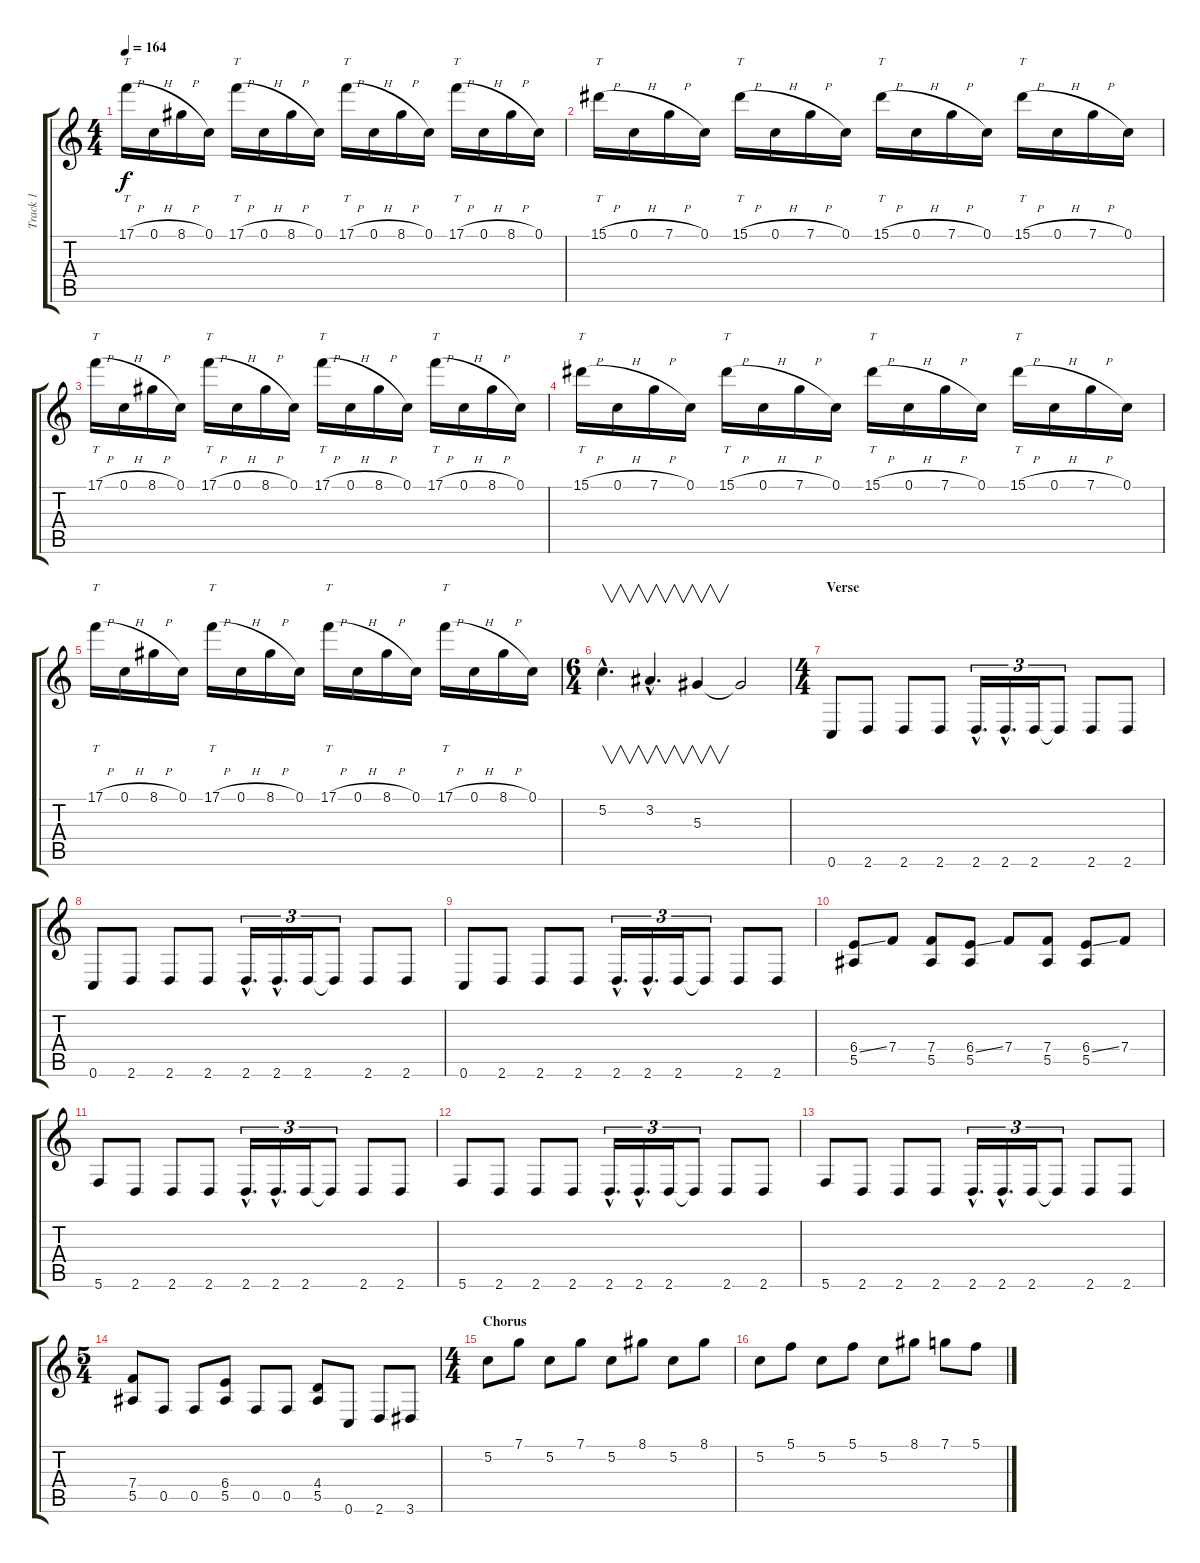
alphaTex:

\track ("Track 1" "Track 1") {instrument overdrivenguitar}
\staff {score tabs}
\tuning (C4 G3 Eb3 Bb2 F2 C2) {hide}
\ts (4 4)
\tempo 164
\clef g2
\ks c
17.1{h}.16{tt dy f} 0.1{h}.16 8.1{h}.16 0.1.16 17.1{h}.16{tt} 0.1{h}.16 8.1{h}.16 0.1.16 17.1{h}.16{tt} 0.1{h}.16 8.1{h}.16 0.1.16 17.1{h}.16{tt} 0.1{h}.16 8.1{h}.16 0.1.16 |
15.1{h}.16{tt} 0.1{h}.16 7.1{h}.16 0.1.16 15.1{h}.16{tt} 0.1{h}.16 7.1{h}.16 0.1.16 15.1{h}.16{tt} 0.1{h}.16 7.1{h}.16 0.1.16 15.1{h}.16{tt} 0.1{h}.16 7.1{h}.16 0.1.16 |
17.1{h}.16{tt} 0.1{h}.16 8.1{h}.16 0.1.16 17.1{h}.16{tt} 0.1{h}.16 8.1{h}.16 0.1.16 17.1{h}.16{tt} 0.1{h}.16 8.1{h}.16 0.1.16 17.1{h}.16{tt} 0.1{h}.16 8.1{h}.16 0.1.16 |
15.1{h}.16{tt} 0.1{h}.16 7.1{h}.16 0.1.16 15.1{h}.16{tt} 0.1{h}.16 7.1{h}.16 0.1.16 15.1{h}.16{tt} 0.1{h}.16 7.1{h}.16 0.1.16 15.1{h}.16{tt} 0.1{h}.16 7.1{h}.16 0.1.16 |
17.1{h}.16{tt} 0.1{h}.16 8.1{h}.16 0.1.16 17.1{h}.16{tt} 0.1{h}.16 8.1{h}.16 0.1.16 17.1{h}.16{tt} 0.1{h}.16 8.1{h}.16 0.1.16 17.1{h}.16{tt} 0.1{h}.16 8.1{h}.16 0.1.16 |
\ts (6 4)
5.2{hac}.4{v d} 3.2{hac}.4{v d} 5.3.4{v} 5.3{t}.2 |
\ts (4 4)
\section ("" "Verse")
0.6.8 2.6.8 2.6.8 2.6.8 2.6{hac}.16{d tu (3 2)} 2.6{hac}.16{d tu (3 2)} 2.6.16{tu (3 2)} 2.6{t}.8{tu (3 2)} 2.6.8 2.6.8 |
0.6.8 2.6.8 2.6.8 2.6.8 2.6{hac}.16{d tu (3 2)} 2.6{hac}.16{d tu (3 2)} 2.6.16{tu (3 2)} 2.6{t}.8{tu (3 2)} 2.6.8 2.6.8 |
0.6.8 2.6.8 2.6.8 2.6.8 2.6{hac}.16{d tu (3 2)} 2.6{hac}.16{d tu (3 2)} 2.6.16{tu (3 2)} 2.6{t}.8{tu (3 2)} 2.6.8 2.6.8 |
(6.4{ss} 5.5).8 7.4.8 (7.4 5.5).8 (6.4{ss} 5.5).8 7.4.8 (7.4 5.5).8 (6.4{ss} 5.5).8 7.4.8 |
5.6.8 2.6.8 2.6.8 2.6.8 2.6{hac}.16{d tu (3 2)} 2.6{hac}.16{d tu (3 2)} 2.6.16{tu (3 2)} 2.6{t}.8{tu (3 2)} 2.6.8 2.6.8 |
5.6.8 2.6.8 2.6.8 2.6.8 2.6{hac}.16{d tu (3 2)} 2.6{hac}.16{d tu (3 2)} 2.6.16{tu (3 2)} 2.6{t}.8{tu (3 2)} 2.6.8 2.6.8 |
5.6.8 2.6.8 2.6.8 2.6.8 2.6{hac}.16{d tu (3 2)} 2.6{hac}.16{d tu (3 2)} 2.6.16{tu (3 2)} 2.6{t}.8{tu (3 2)} 2.6.8 2.6.8 |
\ts (5 4)
(7.4 5.5).8 0.5.8 0.5.8 (6.4 5.5).8 0.5.8 0.5.8 (4.4 5.5).8 0.6.8 2.6.8 3.6.8 |
\ts (4 4)
\section ("" "Chorus")
5.2.8 7.1.8 5.2.8 7.1.8 5.2.8 8.1.8 5.2.8 8.1.8 |
5.2.8 5.1.8 5.2.8 5.1.8 5.2.8 8.1.8 7.1.8 5.1.8
